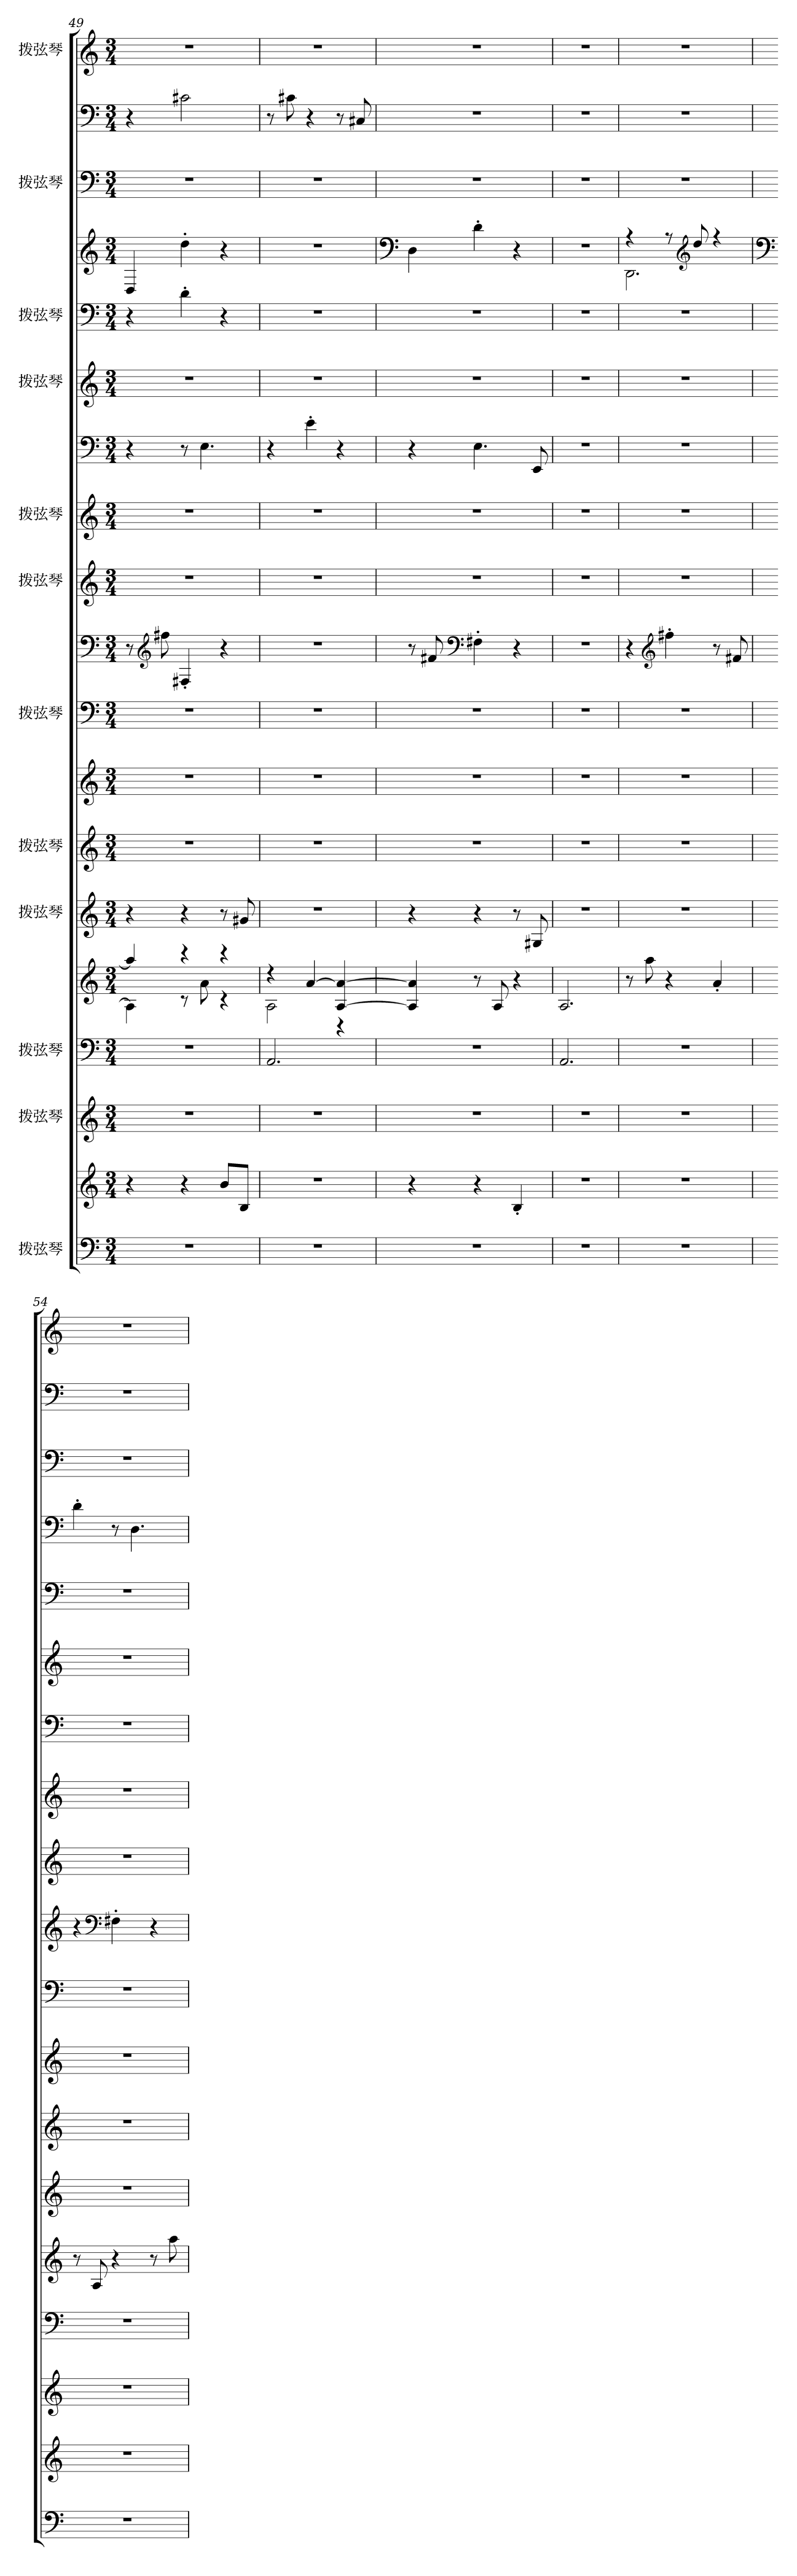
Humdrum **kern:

**kern	**kern	**kern	**kern	**kern	**kern	**kern	**kern	**kern	**kern	**kern	**kern	**kern	**kern	**kern	**kern	**kern	**kern	**kern
*part12	*part12	*part11	*part10	*part10	*part9	*part8	*part8	*part7	*part7	*part6	*part5	*part5	*part4	*part3	*part3	*part2	*part2	*part1
*staff19	*staff18	*staff17	*staff16	*staff15	*staff14	*staff13	*staff12	*staff11	*staff10	*staff9	*staff8	*staff7	*staff6	*staff5	*staff4	*staff3	*staff2	*staff1
*I"拨弦琴	*	*I"拨弦琴	*I"拨弦琴	*	*I"拨弦琴	*I"拨弦琴	*	*I"拨弦琴	*	*I"拨弦琴	*I"拨弦琴	*	*I"拨弦琴	*I"拨弦琴	*	*I"拨弦琴	*	*I"拨弦琴
!!LO:PB:g=z
*clefF4	*clefG2	*clefG2	*clefF4	*clefG2	*clefG2	*clefG2	*clefG2	*clefF4	*clefF4	*clefG2	*clefG2	*clefF4	*clefG2	*clefF4	*clefG2	*clefF4	*clefF4	*clefG2
*k[]	*k[]	*k[]	*k[]	*k[]	*k[]	*k[]	*k[]	*k[]	*k[]	*k[]	*k[]	*k[]	*k[]	*k[]	*k[]	*k[]	*k[]	*k[]
*M3/4	*M3/4	*M3/4	*M3/4	*M3/4	*M3/4	*M3/4	*M3/4	*M3/4	*M3/4	*M3/4	*M3/4	*M3/4	*M3/4	*M3/4	*M3/4	*M3/4	*M3/4	*M3/4
=49	=49	=49	=49	=49	=49	=49	=49	=49	=49	=49	=49	=49	=49	=49	=49	=49	=49	=49
*	*	*	*	*^	*	*	*	*	*	*	*	*	*	*	*	*	*	*
2.r	4r	2.r	2.r	4aa/]	4A\]	4r	2.r	2.r	2.r	8r	2.r	2.r	4r	2.r	4r	4D/	2.r	4r	2.r
*	*	*	*	*	*	*	*	*	*	*clefG2	*	*	*	*	*	*	*	*	*
.	.	.	.	.	.	.	.	.	.	8ff#X\	.	.	.	.	.	.	.	.	.
.	4r	.	.	4r	8r	4r	.	.	.	4F#X'/	.	.	8r	.	4d'\	4dd'\	.	2c#X\	.
.	.	.	.	.	8a\	.	.	.	.	.	.	.	4.E\	.	.	.	.	.	.
.	8b/L	.	.	4r	4r	8r	.	.	.	4r	.	.	.	.	4r	4r	.	.	.
.	8B/J	.	.	.	.	8g#X/	.	.	.	.	.	.	.	.	.	.	.	.	.
=50	=50	=50	=50	=50	=50	=50	=50	=50	=50	=50	=50	=50	=50	=50	=50	=50	=50	=50	=50
2.r	2.r	2.r	2.AA/	4r	2A\	2.r	2.r	2.r	2.r	2.r	2.r	2.r	4r	2.r	2.r	2.r	2.r	8r	2.r
.	.	.	.	.	.	.	.	.	.	.	.	.	.	.	.	.	.	8c#X\	.
.	.	.	.	[4a/	.	.	.	.	.	.	.	.	4e'\	.	.	.	.	4r	.
.	.	.	.	[4A/ 4a/_	4r	.	.	.	.	.	.	.	4r	.	.	.	.	8r	.
.	.	.	.	.	.	.	.	.	.	.	.	.	.	.	.	.	.	8C#X/	.
*	*	*	*	*v	*v	*	*	*	*	*	*	*	*	*	*	*	*	*	*
=51	=51	=51	=51	=51	=51	=51	=51	=51	=51	=51	=51	=51	=51	=51	=51	=51	=51	=51
*	*	*	*	*	*	*	*	*	*	*	*	*	*	*	*clefF4	*	*	*
2.r	4r	2.r	2.r	4A/] 4a/]	4r	2.r	2.r	2.r	8r	2.r	2.r	4r	2.r	2.r	4D\	2.r	2.r	2.r
.	.	.	.	.	.	.	.	.	8f#X/	.	.	.	.	.	.	.	.	.
*	*	*	*	*	*	*	*	*	*clefF4	*	*	*	*	*	*	*	*	*
.	4r	.	.	8r	4r	.	.	.	4F#X'\	.	.	4.E\	.	.	4d'\	.	.	.
.	.	.	.	8A/	.	.	.	.	.	.	.	.	.	.	.	.	.	.
.	4B'/	.	.	4r	8r	.	.	.	4r	.	.	.	.	.	4r	.	.	.
.	.	.	.	.	8G#X/	.	.	.	.	.	.	8EE/	.	.	.	.	.	.
=52	=52	=52	=52	=52	=52	=52	=52	=52	=52	=52	=52	=52	=52	=52	=52	=52	=52	=52
2.r	2.r	2.r	2.AA/	2.A/	2.r	2.r	2.r	2.r	2.r	2.r	2.r	2.r	2.r	2.r	2.r	2.r	2.r	2.r
!!LO:PB:g=z
=53	=53	=53	=53	=53	=53	=53	=53	=53	=53	=53	=53	=53	=53	=53	=53	=53	=53	=53
*	*	*	*	*	*	*	*	*	*	*	*	*	*	*	*^	*	*	*
2.r	2.r	2.r	2.r	8r	2.r	2.r	2.r	2.r	4r	2.r	2.r	2.r	2.r	2.r	4r	2.DD\	2.r	2.r	2.r
.	.	.	.	8aa\	.	.	.	.	.	.	.	.	.	.	.	.	.	.	.
*	*	*	*	*	*	*	*	*	*clefG2	*	*	*	*	*	*	*	*	*	*
.	.	.	.	4r	.	.	.	.	4ff#X'\	.	.	.	.	.	8r	.	.	.	.
*	*	*	*	*	*	*	*	*	*	*	*	*	*	*	*clefG2	*	*	*	*
.	.	.	.	.	.	.	.	.	.	.	.	.	.	.	8dd/	.	.	.	.
.	.	.	.	4a'/	.	.	.	.	8r	.	.	.	.	.	4r	.	.	.	.
.	.	.	.	.	.	.	.	.	8f#X/	.	.	.	.	.	.	.	.	.	.
*	*	*	*	*	*	*	*	*	*	*	*	*	*	*	*v	*v	*	*	*
=54	=54	=54	=54	=54	=54	=54	=54	=54	=54	=54	=54	=54	=54	=54	=54	=54	=54	=54
*	*	*	*	*	*	*	*	*	*	*	*	*	*	*	*clefF4	*	*	*
2.r	2.r	2.r	2.r	8r	2.r	2.r	2.r	2.r	4r	2.r	2.r	2.r	2.r	2.r	4d'\	2.r	2.r	2.r
.	.	.	.	8A/	.	.	.	.	.	.	.	.	.	.	.	.	.	.
*	*	*	*	*	*	*	*	*	*clefF4	*	*	*	*	*	*	*	*	*
.	.	.	.	4r	.	.	.	.	4F#X'\	.	.	.	.	.	8r	.	.	.
.	.	.	.	.	.	.	.	.	.	.	.	.	.	.	4.D\	.	.	.
.	.	.	.	8r	.	.	.	.	4r	.	.	.	.	.	.	.	.	.
.	.	.	.	8aa\	.	.	.	.	.	.	.	.	.	.	.	.	.	.
=	=	=	=	=	=	=	=	=	=	=	=	=	=	=	=	=	=	=
*-	*-	*-	*-	*-	*-	*-	*-	*-	*-	*-	*-	*-	*-	*-	*-	*-	*-	*-
